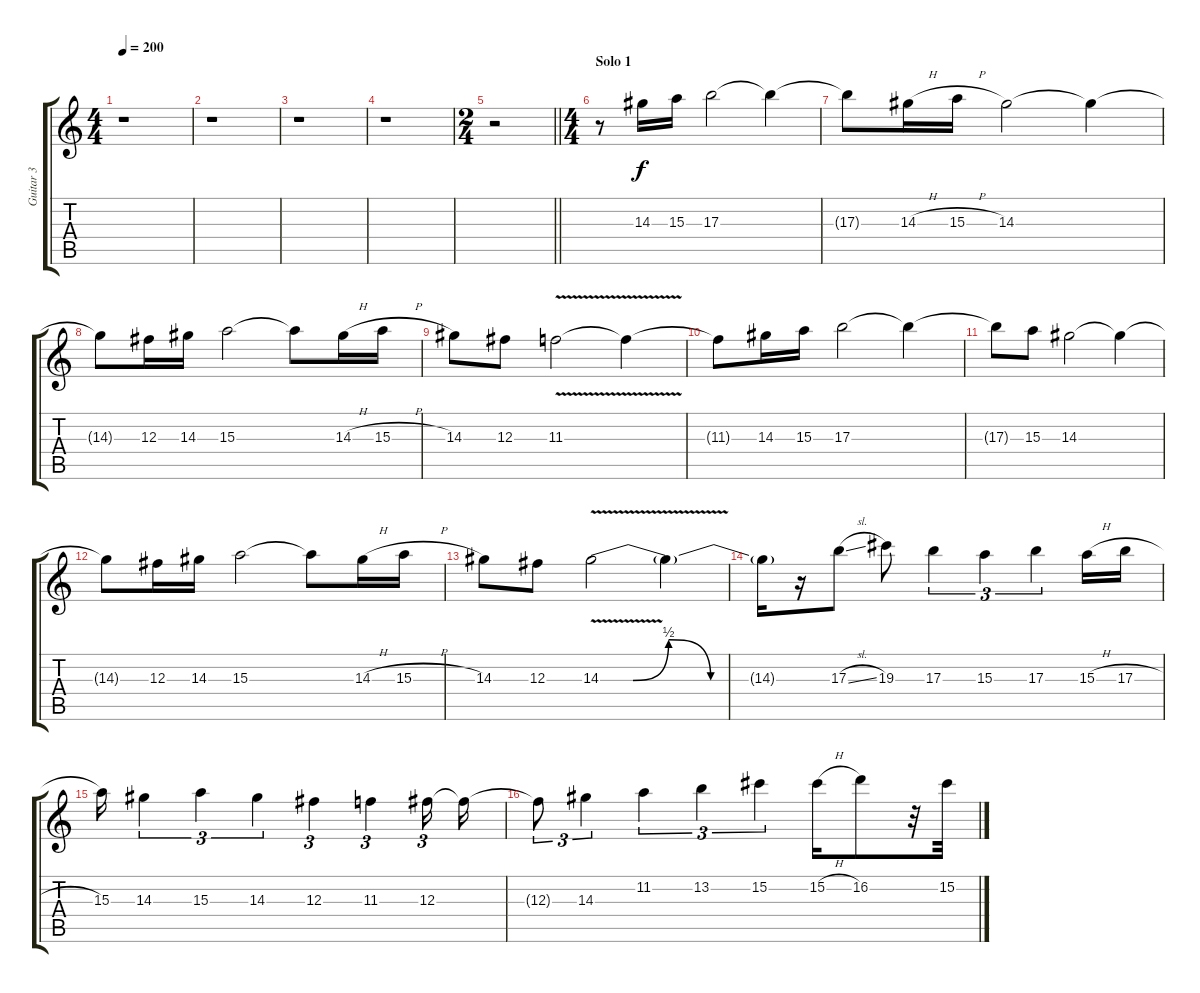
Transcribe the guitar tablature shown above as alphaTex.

\track ("Guitar 3" "Guitar 3") {instrument distortionguitar}
\staff {score tabs}
\tuning (Eb4 Bb3 Gb3 Db3 Ab2 Db2) {hide}
\ts (4 4)
\tempo 200
\clef g2
\ks c
r.1{dy f} |
r.1 |
r.1 |
r.1 |
\ts (2 4)
\barLineRight lightlight
r.2 |
\ts (4 4)
\section ("" "Solo 1")
r.8{volume 16} 14.3.16 15.3.16 17.3.2 17.3{t}.4 |
17.3{t}.8 14.3{h}.16 15.3{h}.16 14.3.2 14.3{t}.4 |
14.3{t}.8 12.3.16 14.3.16 15.3.2 15.3{t}.8 14.3{h}.16 15.3{h}.16 |
14.3.8 12.3.8 11.3{v}.2 11.3{t}.4 |
11.3{t}.8 14.3.16 15.3.16 17.3.2 17.3{t}.4 |
17.3{t}.8 15.3.8 14.3.2 14.3{t}.4 |
14.3{t}.8 12.3.16 14.3.16 15.3.2 15.3{t}.8 14.3{h}.16 15.3{h}.16 |
14.3.8 12.3.8 14.3{be (custom 0 0 10 0 21 2 34 0 60 0) v}.2 14.3{t}.4 |
14.3{t}.16 r.16 17.3{sl}.8 19.3.8 17.3.4{tu (3 2)} 15.3.4{tu (3 2)} 17.3.4{tu (3 2)} 15.3{h}.16 17.3{h}.16 |
15.3.16 14.3.4{tu (3 2)} 15.3.4{tu (3 2)} 14.3.4{tu (3 2)} 12.3.4{tu (3 2)} 11.3.4{tu (3 2)} 12.3.16{tu (3 2)} 12.3{t}.16 |
12.3{t}.8{tu (3 2)} 14.3.4{tu (3 2)} 11.2.4{tu (3 2)} 13.2.4{tu (3 2)} 15.2.4{tu (3 2)} 15.2{h}.16 16.2.8 r.32 15.2.32
